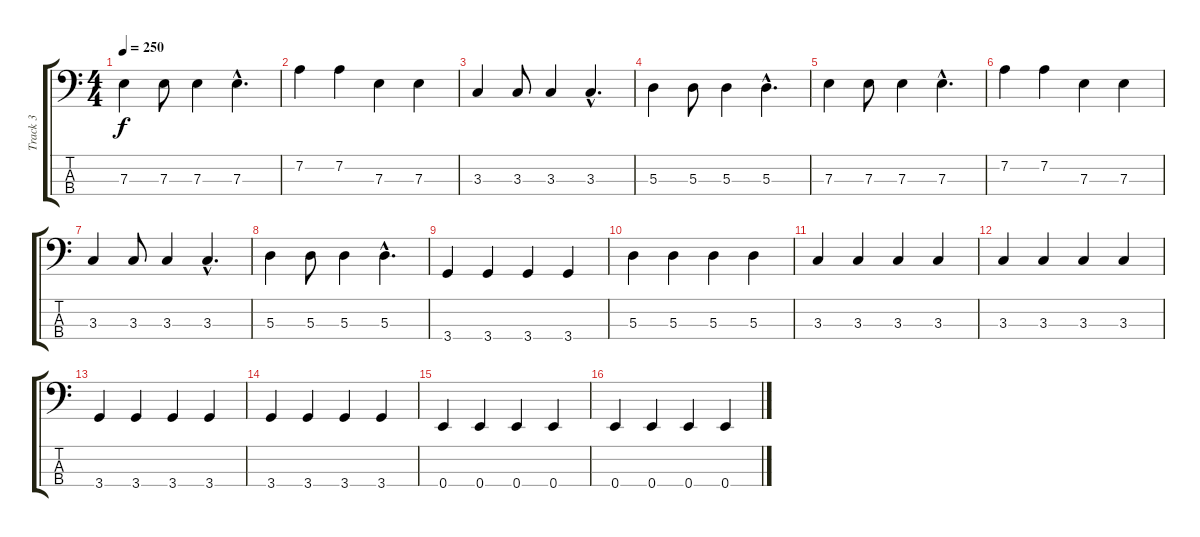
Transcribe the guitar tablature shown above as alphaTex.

\track ("Track 3" "Track 3") {instrument electricbassfinger}
\staff {score tabs}
\tuning (G2 D2 A1 E1) {hide}
\ts (4 4)
\tempo 250
\clef f4
\ks c
7.3.4{dy f} 7.3.8 7.3.4 7.3{hac}.4{d} |
7.2.4 7.2.4 7.3.4 7.3.4 |
3.3.4 3.3.8 3.3.4 3.3{hac}.4{d} |
5.3.4 5.3.8 5.3.4 5.3{hac}.4{d} |
7.3.4 7.3.8 7.3.4 7.3{hac}.4{d} |
7.2.4 7.2.4 7.3.4 7.3.4 |
3.3.4 3.3.8 3.3.4 3.3{hac}.4{d} |
5.3.4 5.3.8 5.3.4 5.3{hac}.4{d} |
3.4.4 3.4.4 3.4.4 3.4.4 |
5.3.4 5.3.4 5.3.4 5.3.4 |
3.3.4 3.3.4 3.3.4 3.3.4 |
3.3.4 3.3.4 3.3.4 3.3.4 |
3.4.4 3.4.4 3.4.4 3.4.4 |
3.4.4 3.4.4 3.4.4 3.4.4 |
0.4.4 0.4.4 0.4.4 0.4.4 |
0.4.4 0.4.4 0.4.4 0.4.4
